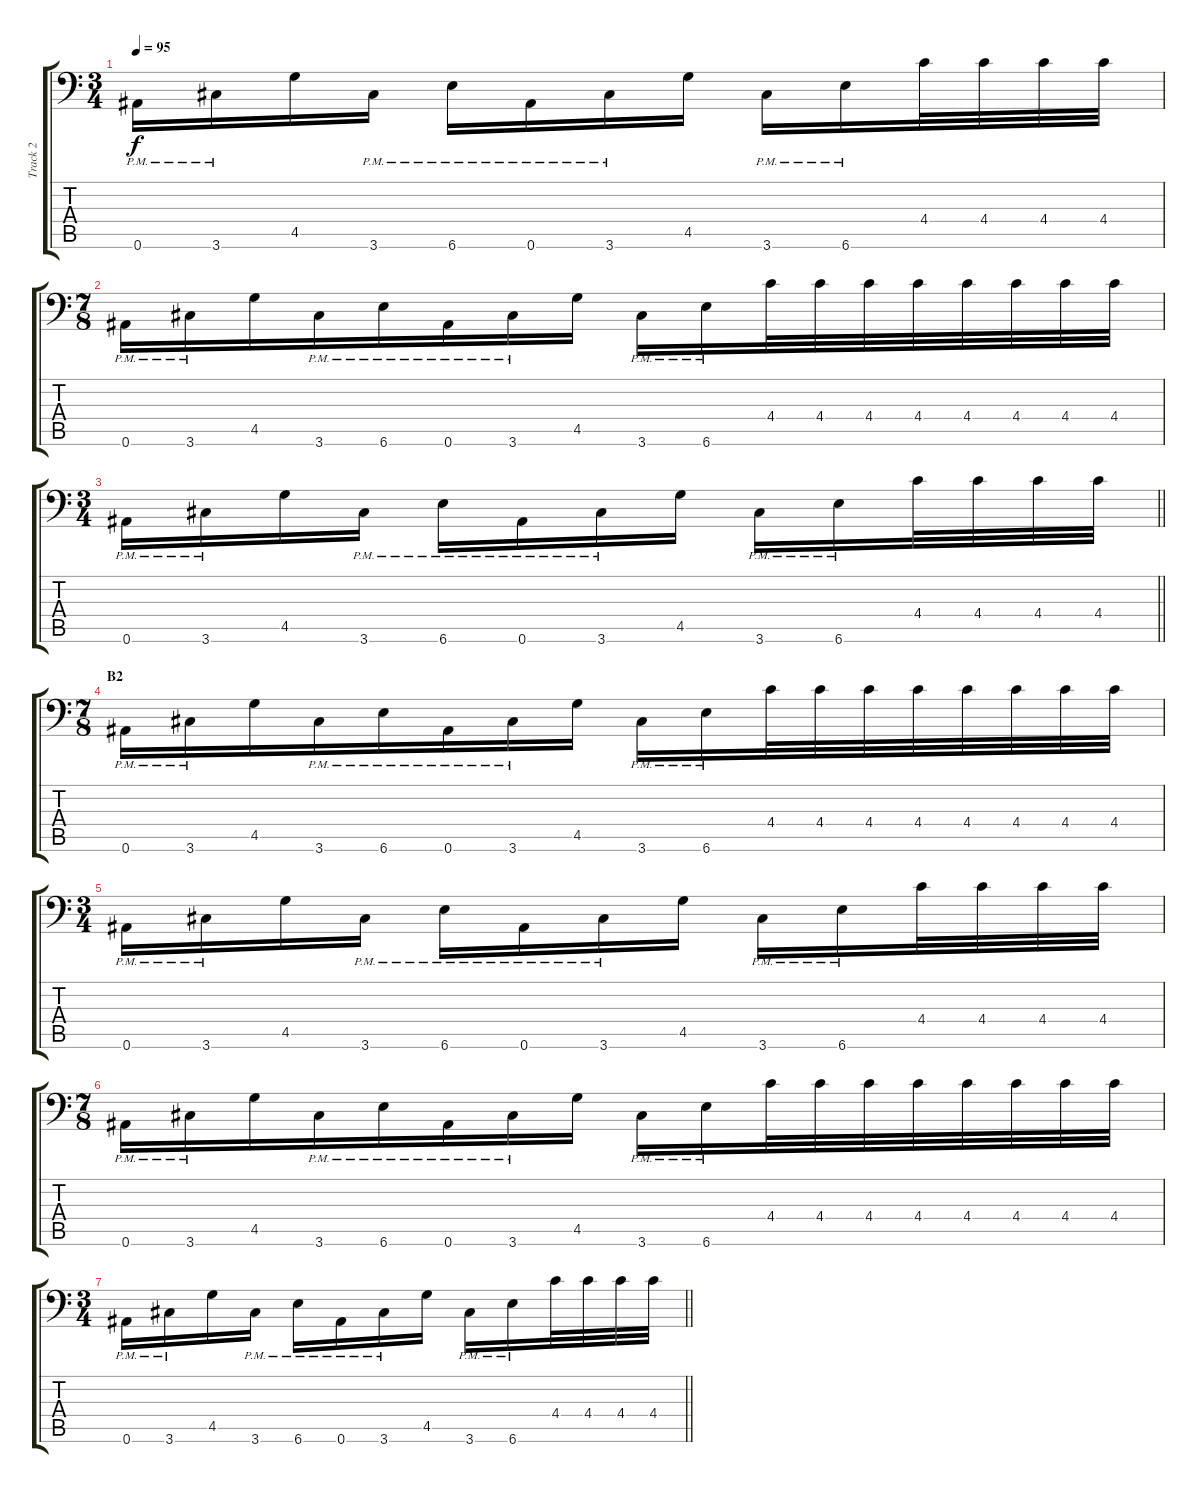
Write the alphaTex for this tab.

\track ("Track 2" "Track 2") {instrument distortionguitar}
\staff {score tabs}
\tuning (Bb3 F3 Db3 Ab2 Eb2 Bb1) {hide}
\ts (3 4)
\tempo 95
\clef f4
\ks c
0.6{pm}.16{dy f} 3.6{pm}.16 4.5.16 3.6{pm}.16 6.6{pm}.16 0.6{pm}.16 3.6{pm}.16 4.5.16 3.6{pm}.16 6.6{pm}.16 4.4.32 4.4.32 4.4.32 4.4.32 |
\ts (7 8)
0.6{pm}.16 3.6{pm}.16 4.5.16 3.6{pm}.16 6.6{pm}.16 0.6{pm}.16 3.6{pm}.16 4.5.16 3.6{pm}.16 6.6{pm}.16 4.4.32 4.4.32 4.4.32 4.4.32 4.4.32 4.4.32 4.4.32 4.4.32 |
\ts (3 4)
\barLineRight lightlight
0.6{pm}.16 3.6{pm}.16 4.5.16 3.6{pm}.16 6.6{pm}.16 0.6{pm}.16 3.6{pm}.16 4.5.16 3.6{pm}.16 6.6{pm}.16 4.4.32 4.4.32 4.4.32 4.4.32 |
\ts (7 8)
\section ("" "B2")
0.6{pm}.16 3.6{pm}.16 4.5.16 3.6{pm}.16 6.6{pm}.16 0.6{pm}.16 3.6{pm}.16 4.5.16 3.6{pm}.16 6.6{pm}.16 4.4.32 4.4.32 4.4.32 4.4.32 4.4.32 4.4.32 4.4.32 4.4.32 |
\ts (3 4)
0.6{pm}.16 3.6{pm}.16 4.5.16 3.6{pm}.16 6.6{pm}.16 0.6{pm}.16 3.6{pm}.16 4.5.16 3.6{pm}.16 6.6{pm}.16 4.4.32 4.4.32 4.4.32 4.4.32 |
\ts (7 8)
0.6{pm}.16 3.6{pm}.16 4.5.16 3.6{pm}.16 6.6{pm}.16 0.6{pm}.16 3.6{pm}.16 4.5.16 3.6{pm}.16 6.6{pm}.16 4.4.32 4.4.32 4.4.32 4.4.32 4.4.32 4.4.32 4.4.32 4.4.32 |
\ts (3 4)
\barLineRight lightlight
0.6{pm}.16 3.6{pm}.16 4.5.16 3.6{pm}.16 6.6{pm}.16 0.6{pm}.16 3.6{pm}.16 4.5.16 3.6{pm}.16 6.6{pm}.16 4.4.32 4.4.32 4.4.32 4.4.32
